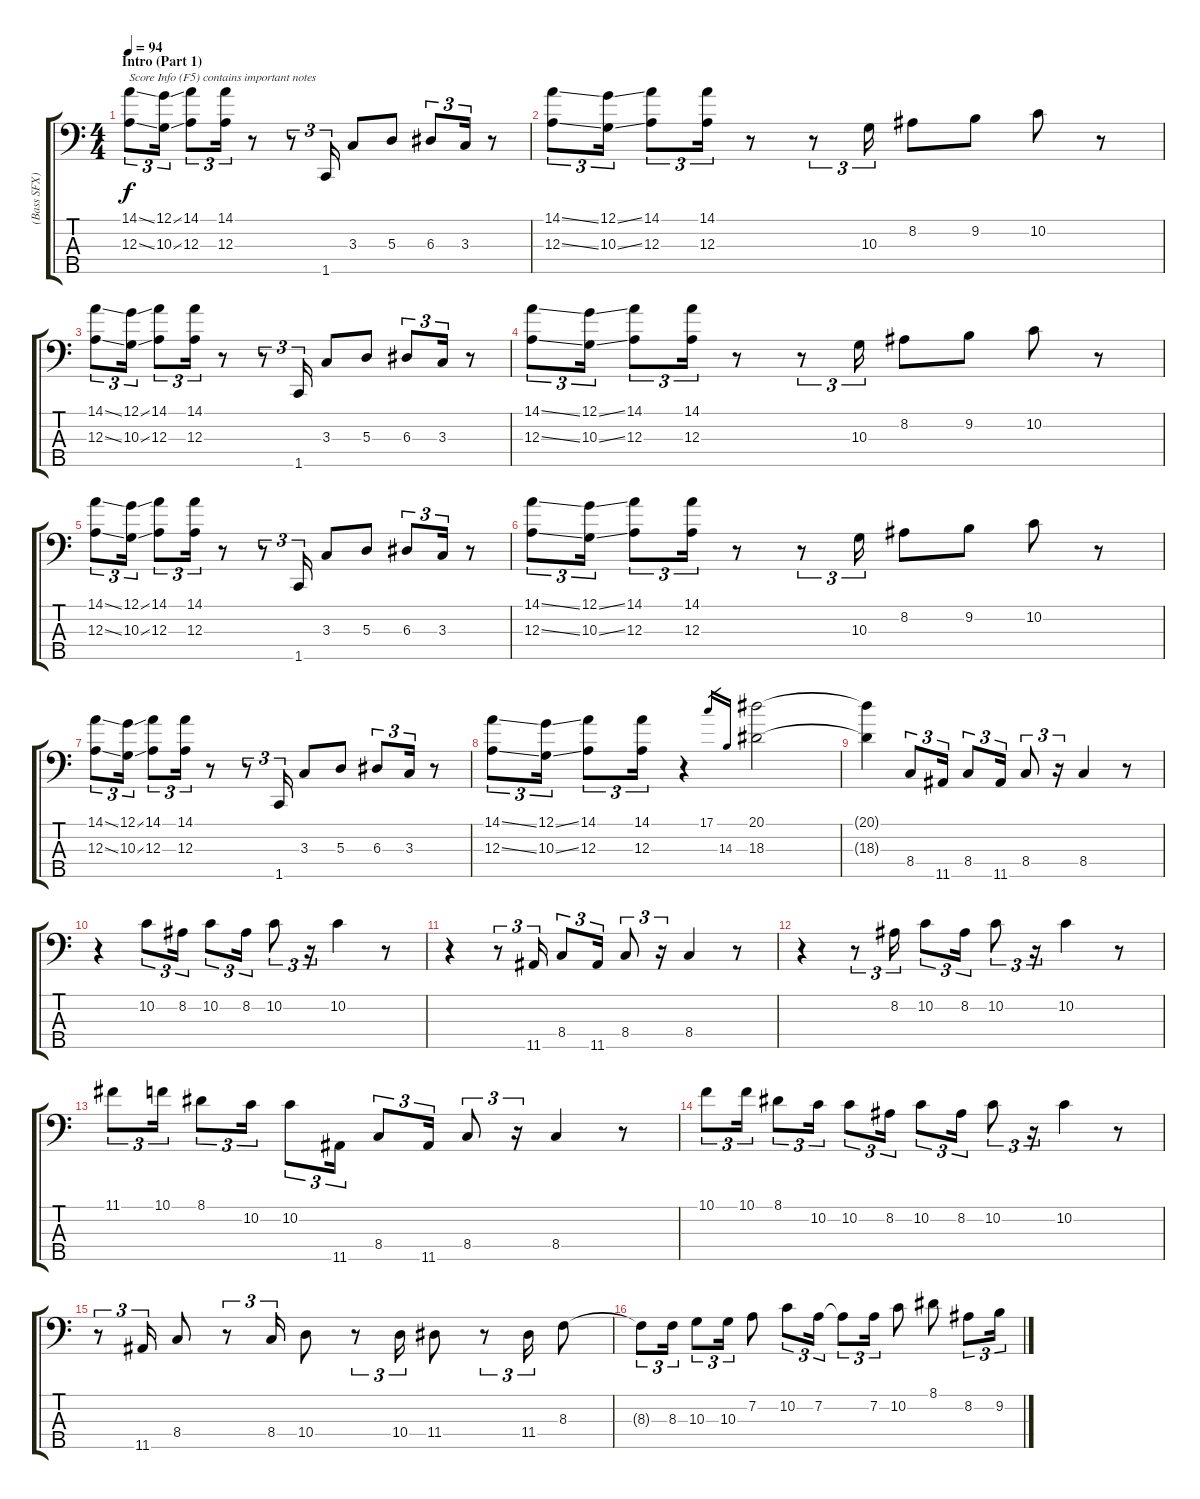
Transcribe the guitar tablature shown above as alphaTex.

\track ("(Bass SFX)" "(Bass SFX)") {instrument electricbasspick}
\staff {score tabs}
\tuning (G2 D2 A1 E1 B0) {hide}
\ts (4 4)
\section ("" "Intro (Part 1)")
\tempo 94
\clef f4
\ks c
(14.1{ss} 12.3{ss}).8{tu (3 2) txt "Score Info (F5) contains important notes" dy f instrument electricbasspick} (12.1{ss} 10.3{ss}).16{tu (3 2)} (14.1 12.3).8{tu (3 2)} (14.1 12.3).16{tu (3 2)} r.8 r.8{tu (3 2)} 1.5.16{tu (3 2)} 3.3.8 5.3.8 6.3.8{tu (3 2)} 3.3.16{tu (3 2)} r.8 |
(14.1{ss} 12.3{ss}).8{tu (3 2)} (12.1{ss} 10.3{ss}).16{tu (3 2)} (14.1 12.3).8{tu (3 2)} (14.1 12.3).16{tu (3 2)} r.8 r.8{tu (3 2)} 10.3.16{tu (3 2)} 8.2.8 9.2.8 10.2.8 r.8 |
(14.1{ss} 12.3{ss}).8{tu (3 2)} (12.1{ss} 10.3{ss}).16{tu (3 2)} (14.1 12.3).8{tu (3 2)} (14.1 12.3).16{tu (3 2)} r.8 r.8{tu (3 2)} 1.5.16{tu (3 2)} 3.3.8 5.3.8 6.3.8{tu (3 2)} 3.3.16{tu (3 2)} r.8 |
(14.1{ss} 12.3{ss}).8{tu (3 2)} (12.1{ss} 10.3{ss}).16{tu (3 2)} (14.1 12.3).8{tu (3 2)} (14.1 12.3).16{tu (3 2)} r.8 r.8{tu (3 2)} 10.3.16{tu (3 2)} 8.2.8 9.2.8 10.2.8 r.8 |
(14.1{ss} 12.3{ss}).8{tu (3 2)} (12.1{ss} 10.3{ss}).16{tu (3 2)} (14.1 12.3).8{tu (3 2)} (14.1 12.3).16{tu (3 2)} r.8 r.8{tu (3 2)} 1.5.16{tu (3 2)} 3.3.8 5.3.8 6.3.8{tu (3 2)} 3.3.16{tu (3 2)} r.8 |
(14.1{ss} 12.3{ss}).8{tu (3 2)} (12.1{ss} 10.3{ss}).16{tu (3 2)} (14.1 12.3).8{tu (3 2)} (14.1 12.3).16{tu (3 2)} r.8 r.8{tu (3 2)} 10.3.16{tu (3 2)} 8.2.8 9.2.8 10.2.8 r.8 |
(14.1{ss} 12.3{ss}).8{tu (3 2)} (12.1{ss} 10.3{ss}).16{tu (3 2)} (14.1 12.3).8{tu (3 2)} (14.1 12.3).16{tu (3 2)} r.8 r.8{tu (3 2)} 1.5.16{tu (3 2)} 3.3.8 5.3.8 6.3.8{tu (3 2)} 3.3.16{tu (3 2)} r.8 |
(14.1{ss} 12.3{ss}).8{tu (3 2)} (12.1{ss} 10.3{ss}).16{tu (3 2)} (14.1 12.3).8{tu (3 2)} (14.1 12.3).16{tu (3 2)} r.4 17.1.16{gr} 14.3.16{gr} (20.1 18.3).2 |
(20.1{t} 18.3{t}).4 8.4.8{tu (3 2)} 11.5.16{tu (3 2)} 8.4.8{tu (3 2)} 11.5.16{tu (3 2)} 8.4.8{tu (3 2)} r.16{tu (3 2)} 8.4.4 r.8 |
r.4 10.2.8{tu (3 2)} 8.2.16{tu (3 2)} 10.2.8{tu (3 2)} 8.2.16{tu (3 2)} 10.2.8{tu (3 2)} r.16{tu (3 2)} 10.2.4 r.8 |
r.4 r.8{tu (3 2)} 11.5.16{tu (3 2)} 8.4.8{tu (3 2)} 11.5.16{tu (3 2)} 8.4.8{tu (3 2)} r.16{tu (3 2)} 8.4.4 r.8 |
r.4 r.8{tu (3 2)} 8.2.16{tu (3 2)} 10.2.8{tu (3 2)} 8.2.16{tu (3 2)} 10.2.8{tu (3 2)} r.16{tu (3 2)} 10.2.4 r.8 |
11.1.8{tu (3 2)} 10.1.16{tu (3 2)} 8.1.8{tu (3 2)} 10.2.16{tu (3 2)} 10.2.8{tu (3 2)} 11.5.16{tu (3 2)} 8.4.8{tu (3 2)} 11.5.16{tu (3 2)} 8.4.8{tu (3 2)} r.16{tu (3 2)} 8.4.4 r.8 |
10.1.8{tu (3 2)} 10.1.16{tu (3 2)} 8.1.8{tu (3 2)} 10.2.16{tu (3 2)} 10.2.8{tu (3 2)} 8.2.16{tu (3 2)} 10.2.8{tu (3 2)} 8.2.16{tu (3 2)} 10.2.8{tu (3 2)} r.16{tu (3 2)} 10.2.4 r.8 |
r.8{tu (3 2)} 11.5.16{tu (3 2)} 8.4.8 r.8{tu (3 2)} 8.4.16{tu (3 2)} 10.4.8 r.8{tu (3 2)} 10.4.16{tu (3 2)} 11.4.8 r.8{tu (3 2)} 11.4.16{tu (3 2)} 8.3.8 |
8.3{t}.8{tu (3 2)} 8.3.16{tu (3 2)} 10.3.8{tu (3 2)} 10.3.16{tu (3 2)} 7.2.8 10.2.8{tu (3 2)} 7.2.16{tu (3 2)} 7.2{t}.8{tu (3 2)} 7.2.16{tu (3 2)} 10.2.8 8.1.8 8.2.8{tu (3 2)} 9.2.16{tu (3 2)}
